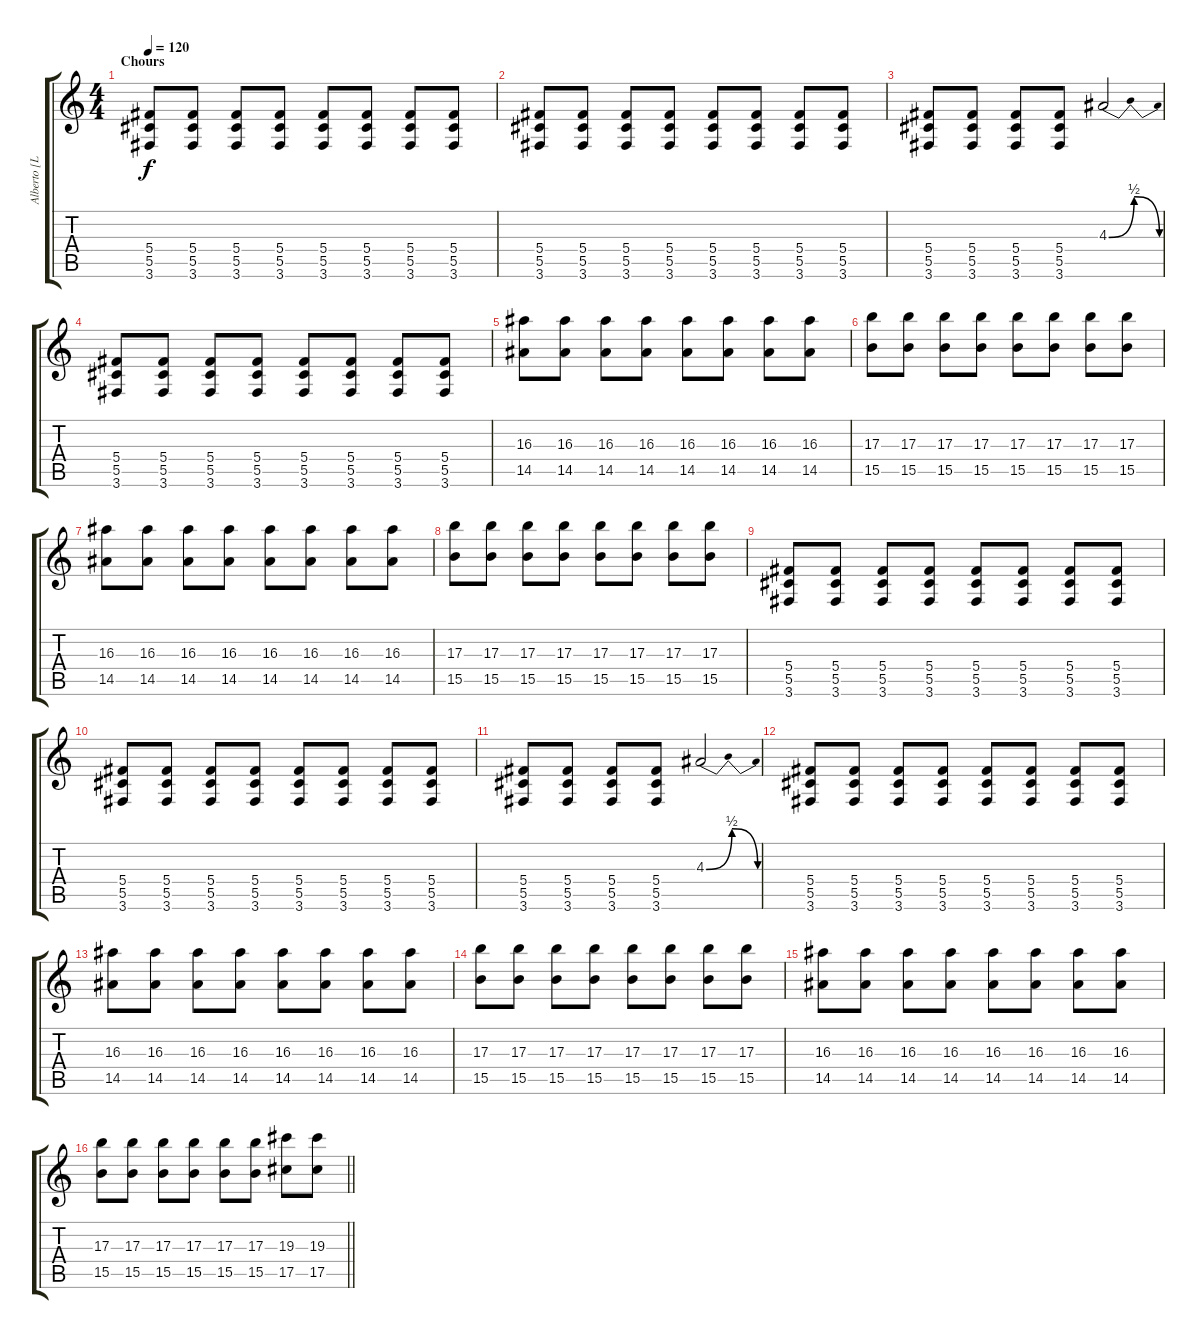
\track ("Alberto [Lead Guitar]" "Alberto [L") {instrument overdrivenguitar}
\staff {score tabs}
\tuning (Eb4 Bb3 Gb3 Db3 Ab2 Eb2) {hide}
\ts (4 4)
\section ("" "Chours")
\tempo 120
\clef g2
\ks c
(5.4 5.5 3.6).8{dy f volume 10 instrument distortionguitar} (5.4 5.5 3.6).8 (5.4 5.5 3.6).8 (5.4 5.5 3.6).8 (5.4 5.5 3.6).8 (5.4 5.5 3.6).8 (5.4 5.5 3.6).8 (5.4 5.5 3.6).8 |
(5.4 5.5 3.6).8 (5.4 5.5 3.6).8 (5.4 5.5 3.6).8 (5.4 5.5 3.6).8 (5.4 5.5 3.6).8 (5.4 5.5 3.6).8 (5.4 5.5 3.6).8 (5.4 5.5 3.6).8 |
(5.4 5.5 3.6).8 (5.4 5.5 3.6).8 (5.4 5.5 3.6).8 (5.4 5.5 3.6).8 4.3{be (bendrelease 0 0 15 2 15 2 60 0)}.2 |
(5.4 5.5 3.6).8 (5.4 5.5 3.6).8 (5.4 5.5 3.6).8 (5.4 5.5 3.6).8 (5.4 5.5 3.6).8 (5.4 5.5 3.6).8 (5.4 5.5 3.6).8 (5.4 5.5 3.6).8 |
(16.3 14.5).8 (16.3 14.5).8 (16.3 14.5).8 (16.3 14.5).8 (16.3 14.5).8 (16.3 14.5).8 (16.3 14.5).8 (16.3 14.5).8 |
(17.3 15.5).8 (17.3 15.5).8 (17.3 15.5).8 (17.3 15.5).8 (17.3 15.5).8 (17.3 15.5).8 (17.3 15.5).8 (17.3 15.5).8 |
(16.3 14.5).8 (16.3 14.5).8 (16.3 14.5).8 (16.3 14.5).8 (16.3 14.5).8 (16.3 14.5).8 (16.3 14.5).8 (16.3 14.5).8 |
(17.3 15.5).8 (17.3 15.5).8 (17.3 15.5).8 (17.3 15.5).8 (17.3 15.5).8 (17.3 15.5).8 (17.3 15.5).8 (17.3 15.5).8 |
(5.4 5.5 3.6).8{volume 10 instrument distortionguitar} (5.4 5.5 3.6).8 (5.4 5.5 3.6).8 (5.4 5.5 3.6).8 (5.4 5.5 3.6).8 (5.4 5.5 3.6).8 (5.4 5.5 3.6).8 (5.4 5.5 3.6).8 |
(5.4 5.5 3.6).8 (5.4 5.5 3.6).8 (5.4 5.5 3.6).8 (5.4 5.5 3.6).8 (5.4 5.5 3.6).8 (5.4 5.5 3.6).8 (5.4 5.5 3.6).8 (5.4 5.5 3.6).8 |
(5.4 5.5 3.6).8 (5.4 5.5 3.6).8 (5.4 5.5 3.6).8 (5.4 5.5 3.6).8 4.3{be (bendrelease 0 0 15 2 15 2 60 0)}.2 |
(5.4 5.5 3.6).8 (5.4 5.5 3.6).8 (5.4 5.5 3.6).8 (5.4 5.5 3.6).8 (5.4 5.5 3.6).8 (5.4 5.5 3.6).8 (5.4 5.5 3.6).8 (5.4 5.5 3.6).8 |
(16.3 14.5).8 (16.3 14.5).8 (16.3 14.5).8 (16.3 14.5).8 (16.3 14.5).8 (16.3 14.5).8 (16.3 14.5).8 (16.3 14.5).8 |
(17.3 15.5).8 (17.3 15.5).8 (17.3 15.5).8 (17.3 15.5).8 (17.3 15.5).8 (17.3 15.5).8 (17.3 15.5).8 (17.3 15.5).8 |
(16.3 14.5).8 (16.3 14.5).8 (16.3 14.5).8 (16.3 14.5).8 (16.3 14.5).8 (16.3 14.5).8 (16.3 14.5).8 (16.3 14.5).8 |
\barLineRight lightlight
(17.3 15.5).8 (17.3 15.5).8 (17.3 15.5).8 (17.3 15.5).8 (17.3 15.5).8 (17.3 15.5).8 (19.3 17.5).8 (19.3 17.5).8
